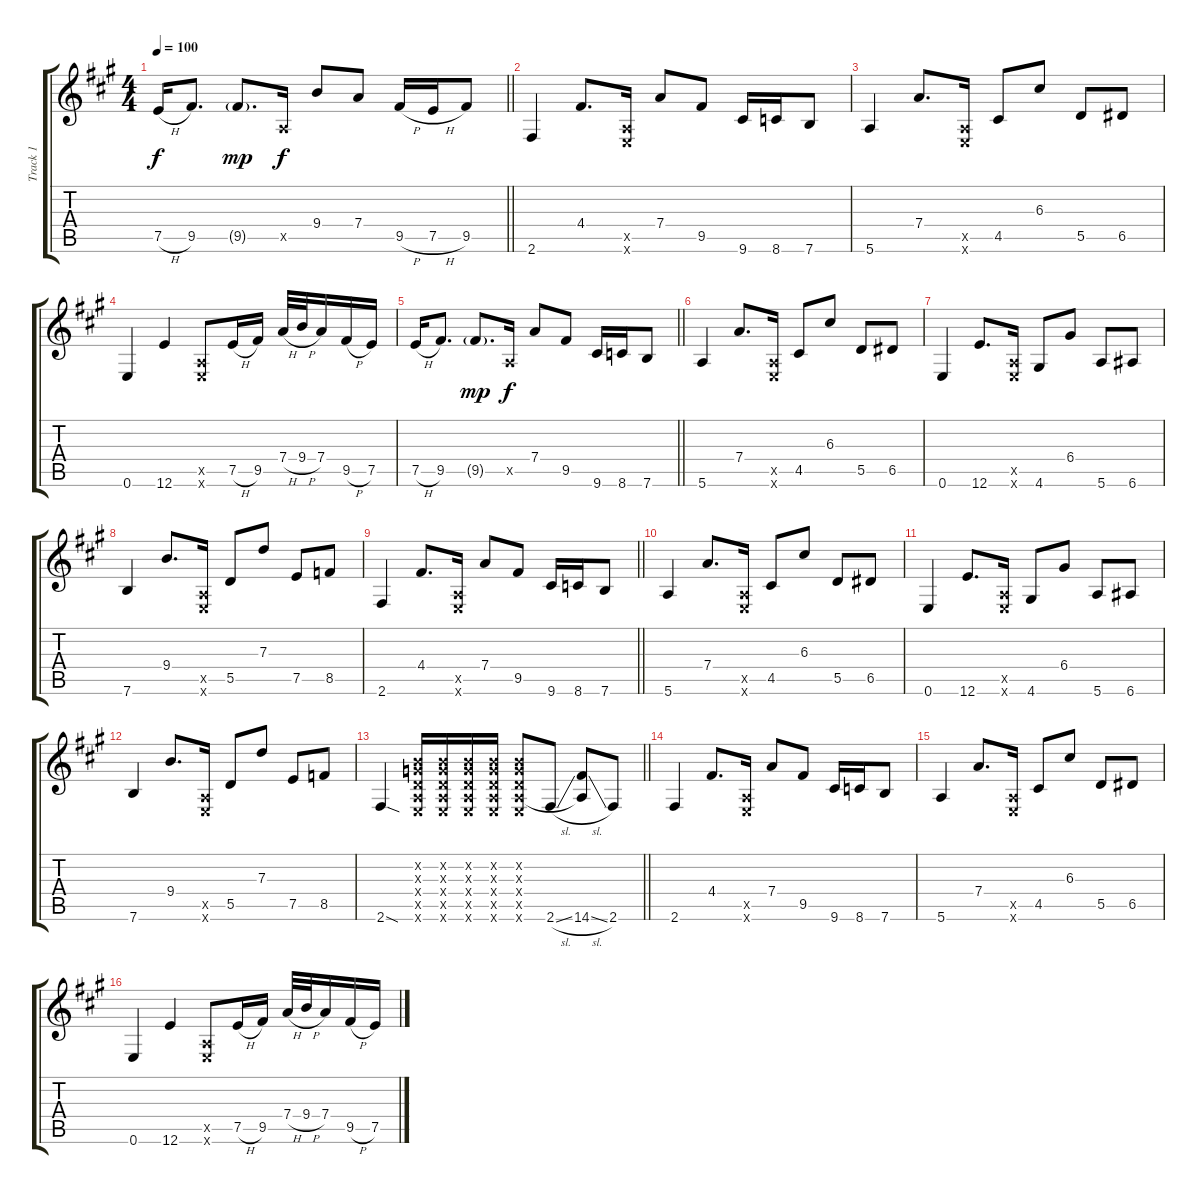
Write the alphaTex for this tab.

\track ("Track 1" "Track 1") {instrument overdrivenguitar}
\staff {score tabs}
\tuning (E4 B3 G3 D3 A2 E2) {hide}
\ts (4 4)
\tempo 100
\clef g2
\barLineRight lightlight
\ks f#minor
7.5{h}.16{dy f} 9.5.8{d} 9.5{g}.8{d dy mp} 0.5{x}.16{dy f} 9.4.8 7.4.8 9.5{h}.16 7.5{h}.16 9.5.8 |
2.6.4 4.4.8{d} (0.5{x} 0.6{x}).16 7.4.8 9.5.8 9.6.16 8.6.16 7.6.8 |
5.6.4 7.4.8{d} (0.5{x} 0.6{x}).16 4.5.8 6.3.8 5.5.8 6.5.8 |
0.6.4 12.6.4 (0.5{x} 0.6{x}).8 7.5{h}.16 9.5.16 7.4{h}.32 9.4{h}.32 7.4.16 9.5{h}.16 7.5.16 |
\barLineRight lightlight
7.5{h}.16 9.5.8{d} 9.5{g}.8{d dy mp} 0.5{x}.16{dy f} 7.4.8 9.5.8 9.6.16 8.6.16 7.6.8 |
5.6.4 7.4.8{d} (0.5{x} 0.6{x}).16 4.5.8 6.3.8 5.5.8 6.5.8 |
0.6.4 12.6.8{d} (0.5{x} 0.6{x}).16 4.6.8 6.4.8 5.6.8 6.6.8 |
7.6.4 9.4.8{d} (0.5{x} 0.6{x}).16 5.5.8 7.3.8 7.5.8 8.5.8 |
\barLineRight lightlight
2.6.4 4.4.8{d} (0.5{x} 0.6{x}).16 7.4.8 9.5.8 9.6.16 8.6.16 7.6.8 |
5.6.4 7.4.8{d} (0.5{x} 0.6{x}).16 4.5.8 6.3.8 5.5.8 6.5.8 |
0.6.4 12.6.8{d} (0.5{x} 0.6{x}).16 4.6.8 6.4.8 5.6.8 6.6.8 |
7.6.4 9.4.8{d} (0.5{x} 0.6{x}).16 5.5.8 7.3.8 7.5.8 8.5.8 |
\barLineRight lightlight
2.6{sod}.4 (0.2{x} 0.3{x} 0.4{x} 0.5{x} 0.6{x}).16 (0.2{x} 0.3{x} 0.4{x} 0.5{x} 0.6{x}).16 (0.2{x} 0.3{x} 0.4{x} 0.5{x} 0.6{x}).16 (0.2{x} 0.3{x} 0.4{x} 0.5{x} 0.6{x}).16 (0.2{x} 0.3{x} 0.4{x} 0.5{x} 0.6{x}).8 2.6{sl}.8 (0.5{t} 14.6{sl}).8 2.6.8 |
2.6.4 4.4.8{d} (0.5{x} 0.6{x}).16 7.4.8 9.5.8 9.6.16 8.6.16 7.6.8 |
5.6.4 7.4.8{d} (0.5{x} 0.6{x}).16 4.5.8 6.3.8 5.5.8 6.5.8 |
0.6.4 12.6.4 (0.5{x} 0.6{x}).8 7.5{h}.16 9.5.16 7.4{h}.32 9.4{h}.32 7.4.16 9.5{h}.16 7.5.16
